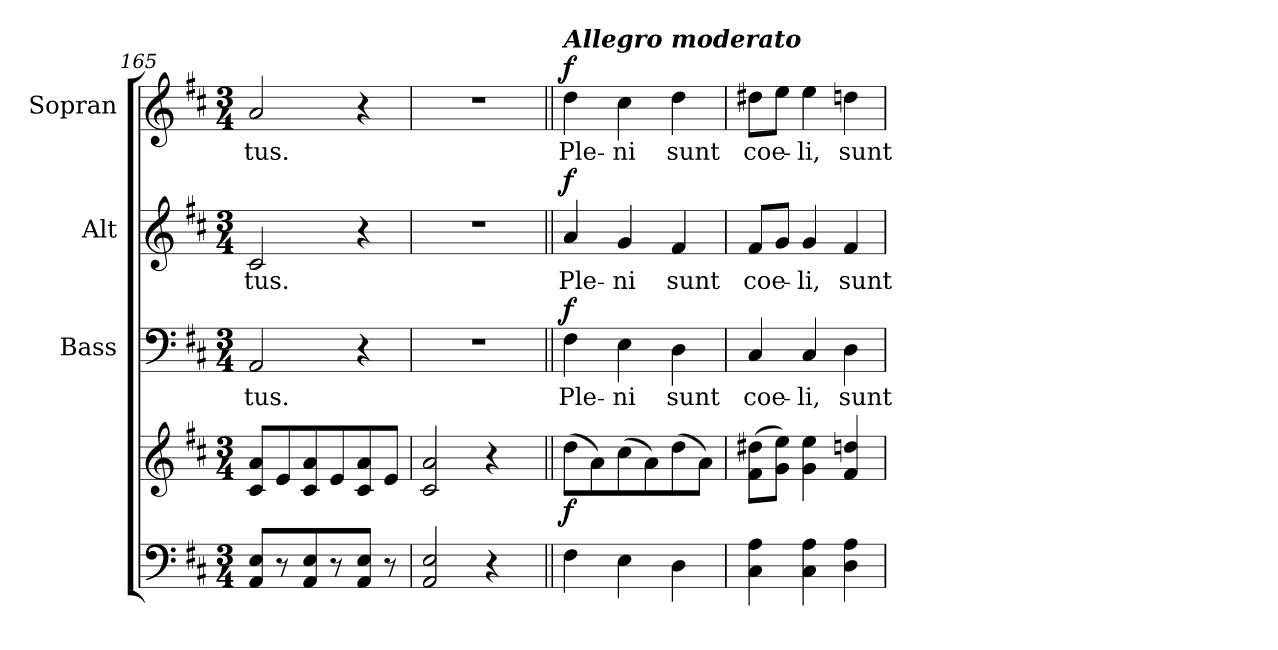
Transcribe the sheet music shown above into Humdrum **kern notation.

**kern	**kern	**dynam	**kern	**text	**dynam	**kern	**text	**dynam	**kern	**text	**dynam
*part4	*part4	*part4	*part3	*part3	*part3	*part2	*part2	*part2	*part1	*part1	*part1
*staff5	*staff4	*staff4/5	*staff3	*staff3	*staff3	*staff2	*staff2	*staff2	*staff1	*staff1	*staff1
*	*	*	*I"Bass	*	*	*I"Alt	*	*	*I"Sopran	*	*
*	*	*	*I'B.	*	*	*I'A.	*	*	*I'S.	*	*
!!LO:LB:g=z
*clefF4	*clefG2	*	*clefF4	*	*	*clefG2	*	*	*clefG2	*	*
*k[f#c#]	*k[f#c#]	*	*k[f#c#]	*	*	*k[f#c#]	*	*	*k[f#c#]	*	*
*D:	*D:	*	*D:	*	*	*D:	*	*	*D:	*	*
*M3/4	*M3/4	*	*M3/4	*	*	*M3/4	*	*	*M3/4	*	*
=165	=165	=165	=165	=165	=165	=165	=165	=165	=165	=165	=165
!	!	!	!	!LO:LY:b	!	!	!LO:LY:b	!	!	!LO:LY:b	!
8AA/ 8E/L	8c#/ 8a/L	.	2AA/	-tus.	.	2c#/	-tus.	.	2a/	-tus.	.
8r	8e/	.	.	.	.	.	.	.	.	.	.
8AA/ 8E/	8c#/ 8a/	.	.	.	.	.	.	.	.	.	.
8r	8e/	.	.	.	.	.	.	.	.	.	.
8AA/ 8E/J	8c#/ 8a/	.	4r	.	.	4r	.	.	4r	.	.
8r	8e/J	.	.	.	.	.	.	.	.	.	.
=166	=166	=166	=166	=166	=166	=166	=166	=166	=166	=166	=166
!	!	!	!	!	!	!	!	!	!LO:N:vis=1	!	!
2AA/ 2E/	2c#/ 2a/	.	2.r	.	.	2.r	.	.	2.r	.	.
4r	4r	.	.	.	.	.	.	.	.	.	.
=167||	=167||	=167||	=167||	=167||	=167||	=167||	=167||	=167||	=167||	=167||	=167||
!	!	!	!	!	!	!	!	!	!LO:TX:a:Bi:t=Allegro moderato	!	!
!	!	!LO:DY:b	!	!LO:LY:b	!LO:DY:a	!	!LO:LY:b	!LO:DY:a	!	!LO:LY:b	!LO:DY:a
4F#\	(>8dd\L	f	4F#\	Ple-	f	4a/	Ple-	f	4dd\	Ple-	f
.	8a\)	.	.	.	.	.	.	.	.	.	.
!	!	!	!	!LO:LY:b	!	!	!LO:LY:b	!	!	!LO:LY:b	!
4E\	(>8cc#\	.	4E\	-ni	.	4g/	-ni	.	4cc#\	-ni	.
.	8a\)	.	.	.	.	.	.	.	.	.	.
!	!	!	!	!LO:LY:b	!	!	!LO:LY:b	!	!	!LO:LY:b	!
4D\	(>8dd\	.	4D\	sunt	.	4f#/	sunt	.	4dd\	sunt	.
.	8a\J)	.	.	.	.	.	.	.	.	.	.
=168	=168	=168	=168	=168	=168	=168	=168	=168	=168	=168	=168
!	!	!	!	!LO:LY:b	!	!	!LO:LY:b	!	!	!LO:LY:b	!
4C#\ 4A\	(>8f#\ 8dd#X\L	.	4C#/	coe-	.	8f#/L	coe-	.	8dd#X\L	coe-	.
.	8g\ 8ee\J)	.	.	.	.	8g/J	.	.	8ee\J	.	.
!	!	!	!	!LO:LY:b	!	!	!LO:LY:b	!	!	!LO:LY:b	!
4C#\ 4A\	4g\ 4ee\	.	4C#/	-li,	.	4g/	-li,	.	4ee\	-li,	.
!	!	!	!	!LO:LY:b	!	!	!LO:LY:b	!	!	!LO:LY:b	!
4D\ 4A\	4f#/ 4ddn/	.	4D\	sunt	.	4f#/	sunt	.	4ddn\	sunt	.
=	=	=	=	=	=	=	=	=	=	=	=
*-	*-	*-	*-	*-	*-	*-	*-	*-	*-	*-	*-
